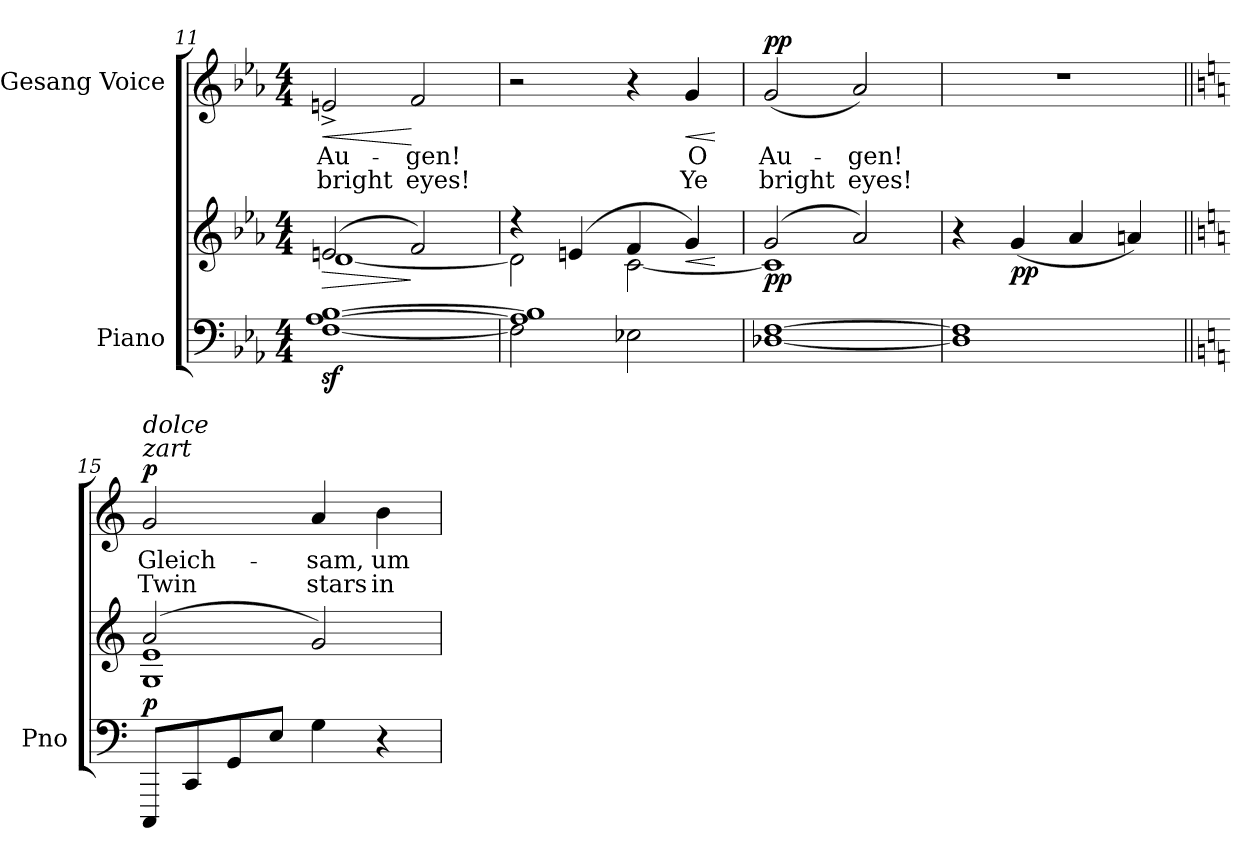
**kern	**kern	**dynam	**kern	**text	**text	**dynam
*part2	*part2	*part2	*part1	*part1	*part1	*part1
*staff3	*staff2	*staff2/3	*staff1	*staff1	*staff1	*staff1
*I"Piano	*	*	*I"Gesang Voice	*	*	*
*I'Pno	*	*	*	*	*	*
*clefF4	*clefG2	*	*clefG2	*	*	*
*k[b-e-a-]	*k[b-e-a-]	*	*k[b-e-a-]	*	*	*
*M4/4	*M4/4	*	*M4/4	*	*	*
=11	=11	=11	=11	=11	=11	=11
!	!	!LO:HP:b	!	!LO:LY:b	!LO:LY:b	!LO:HP:b
*	*^	*	*	*	*	*
!	!	!	!	!	!	!	!LO:HP:n=1:b
[1Fz> [1A-z> [1B-z>	(>2en/	[1d	>	2en^/	Au-	bright	< >
!	!	!	!	!	!LO:LY:b	!LO:LY:b	!
.	2f/)	.	]	2f/	-gen!	eyes!	[
*	*v	*v	*	*	*	*	*
.	.	.	.	.	.	]
=12	=12	=12	=12	=12	=12	=12
*^	*^	*	*	*	*	*
1A-] 1B-]	2F\]	4r	2d\]	.	2r	.	.	.
.	.	(>4en/	.	.	.	.	.	.
.	2E-X\	4f/	[2c\	.	4r	.	.	.
!	!	!	!	!LO:HP:b	!	!LO:LY:b	!LO:LY:b	!LO:HP:b
.	.	4g/)	.	<	4g/	O	Ye	<
*v	*v	*	*	*	*	*	*	*
*	*v	*v	*	*	*	*	*
.	.	[	.	.	.	[
!!LO:PB:g=z
=13	=13	=13	=13	=13	=13	=13
*	*^	*	*	*	*	*
!	!	!	!LO:DY:b	!	!LO:LY:b	!LO:LY:b	!LO:DY:a
[1D-X [1F	(2g/	1c]	pp	(2g/	Au-	bright	pp
!	!	!	!	!	!LO:LY:b	!LO:LY:b	!
.	2a-/)	.	.	2a-/)	-gen!	eyes!	.
*	*v	*v	*	*	*	*	*
=14	=14	=14	=14	=14	=14	=14
1D-] 1F]	4r	.	1r	.	.	.
!	!	!LO:DY:b	!	!	!	!
.	(4g/	pp	.	.	.	.
.	4a-/	.	.	.	.	.
.	4an/)	.	.	.	.	.
=15||	=15||	=15||	=15||	=15||	=15||	=15||
*k[]	*k[]	*	*k[]	*	*	*
*	*^	*	*	*	*	*
!	!	!	!	!LO:TX:a:i:t=zart	!	!	!
!	!	!	!	!LO:TX:a:i:t=dolce	!	!	!
!	!	!	!LO:DY:a=2	!	!LO:LY:b	!LO:LY:b	!LO:DY:a
8CCC/L	(>2a:/	1G 1e	p	2g/	Gleich-	Twin	p
8CC/	.	.	.	.	.	.	.
8GG/	.	.	.	.	.	.	.
8E/J	.	.	.	.	.	.	.
!	!	!	!	!	!LO:LY:b	!LO:LY:b	!
4G\	2g/)	.	.	4a/	-sam,	stars	.
!	!	!	!	!	!LO:LY:b	!LO:LY:b	!
4r	.	.	.	4b\	um	in	.
*	*v	*v	*	*	*	*	*
=	=	=	=	=	=	=
*-	*-	*-	*-	*-	*-	*-
